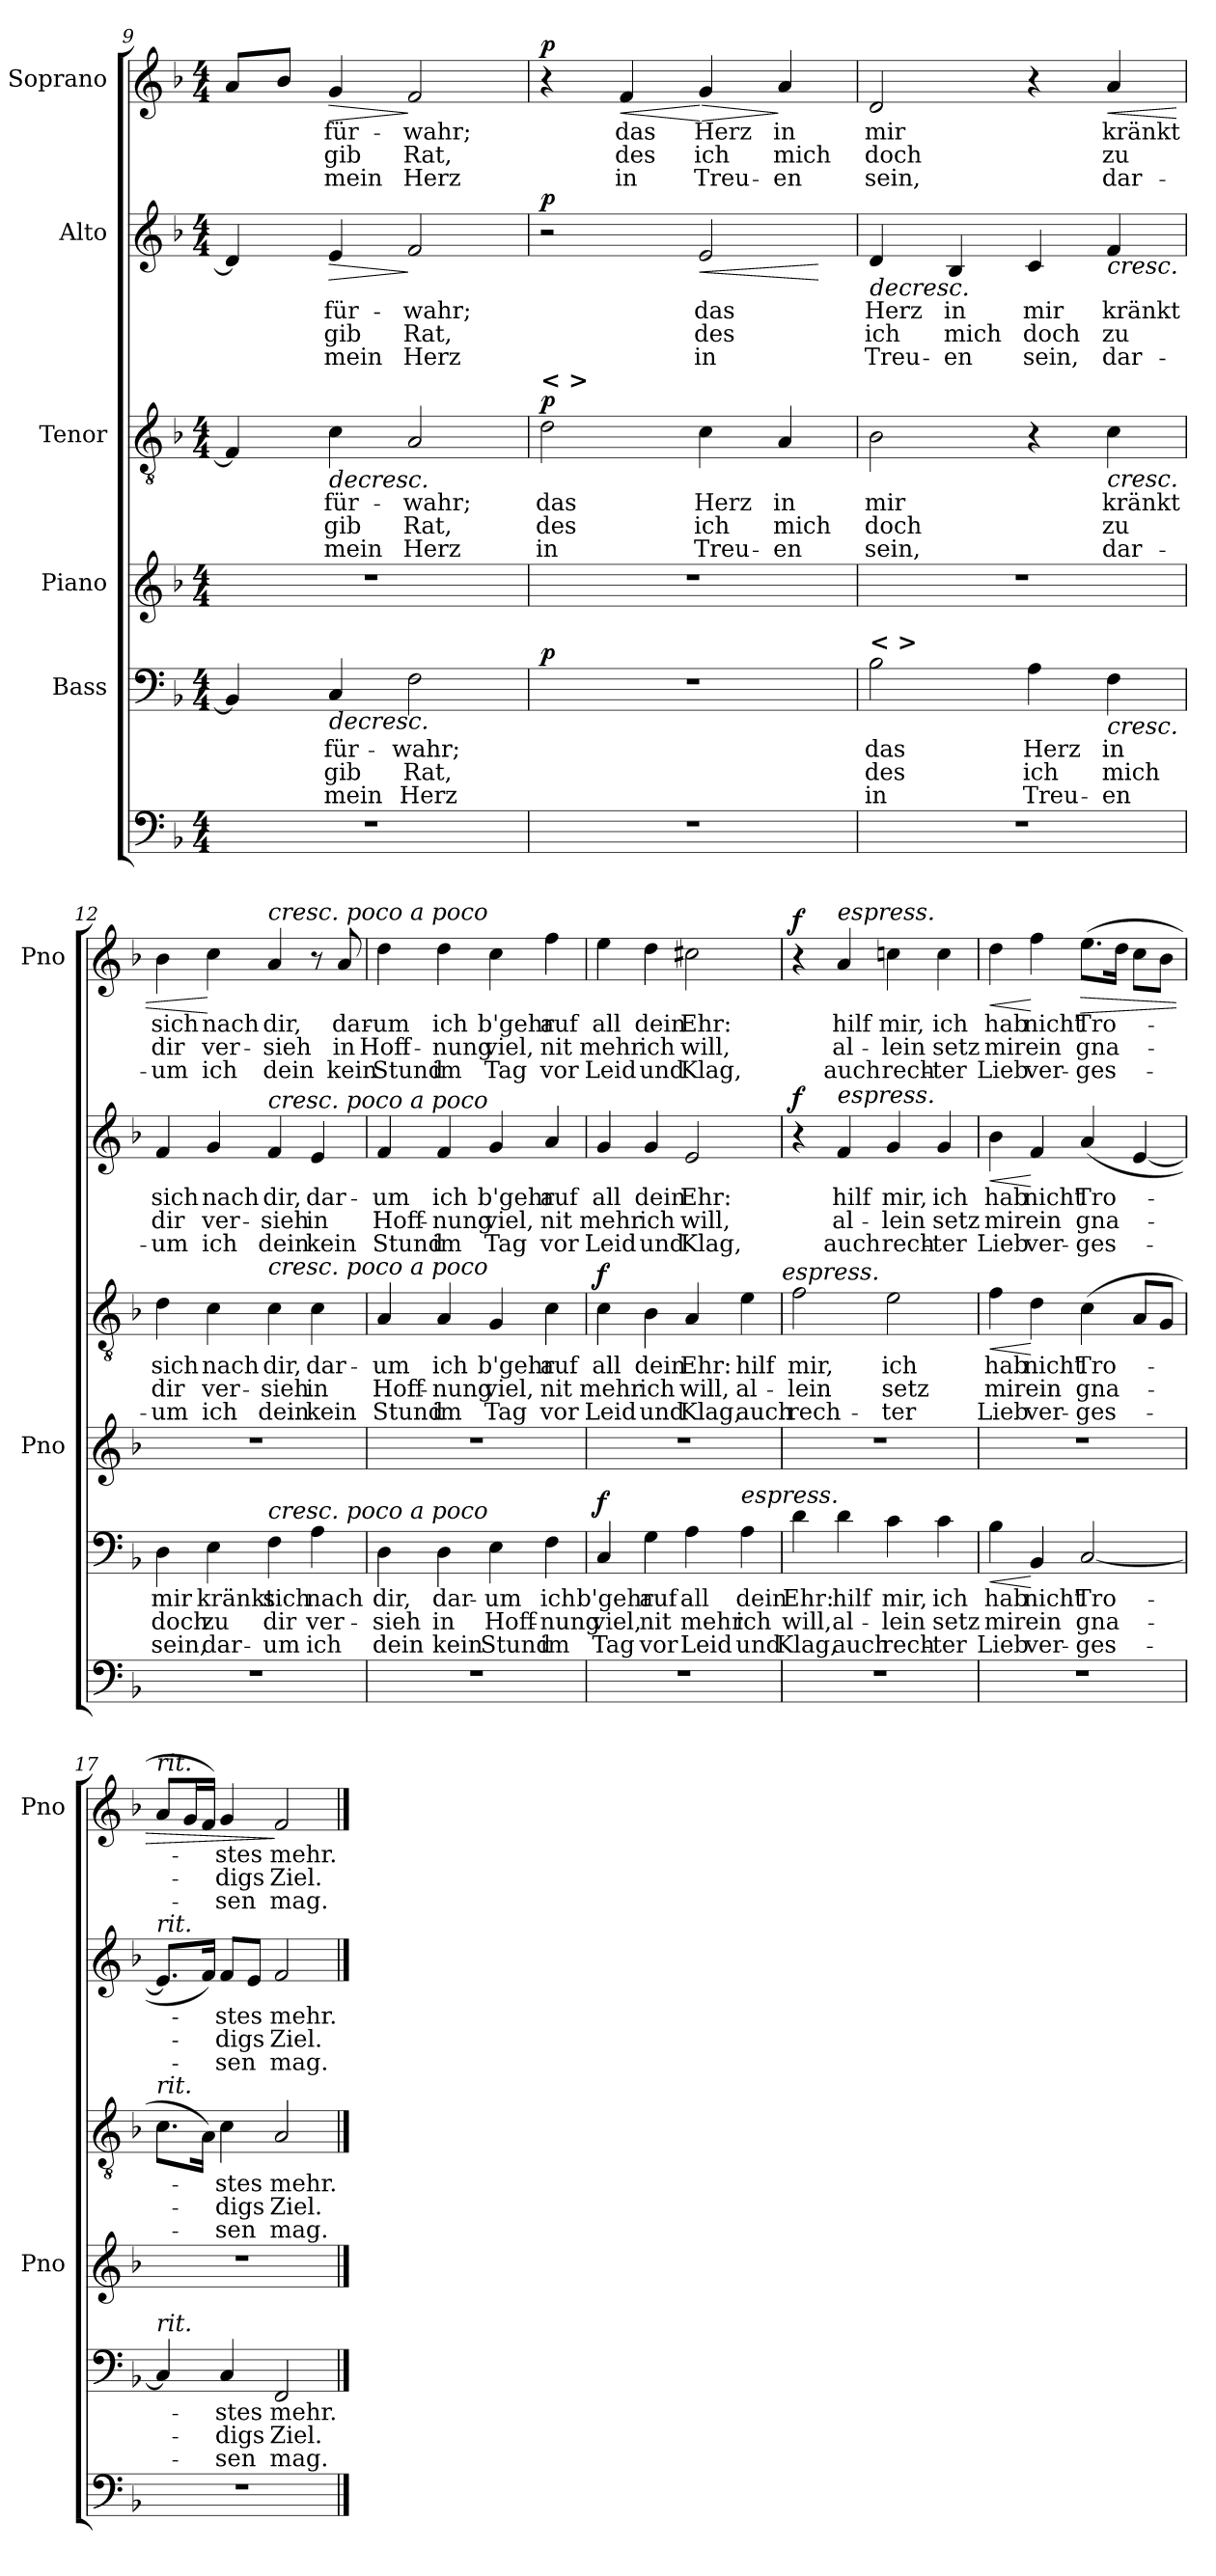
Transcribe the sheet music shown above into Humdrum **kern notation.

**kern	**kern	**text	**text	**text	**dynam	**kern	**kern	**text	**text	**text	**dynam	**kern	**text	**text	**text	**dynam	**kern	**text	**text	**text	**dynam
*part6	*part5	*part5	*part5	*part5	*part5	*part4	*part3	*part3	*part3	*part3	*part3	*part2	*part2	*part2	*part2	*part2	*part1	*part1	*part1	*part1	*part1
*staff6	*staff5	*staff5	*staff5	*staff5	*staff5	*staff4	*staff3	*staff3	*staff3	*staff3	*staff3	*staff2	*staff2	*staff2	*staff2	*staff2	*staff1	*staff1	*staff1	*staff1	*staff1
*	*I"Bass	*	*	*	*	*I"Piano	*I"Tenor	*	*	*	*	*I"Alto	*	*	*	*	*I"Soprano	*	*	*	*
*	*	*	*	*	*	*I'Pno	*	*	*	*	*	*	*	*	*	*	*I'Pno	*	*	*	*
!!LO:PB:g=z
*clefF4	*clefF4	*	*	*	*	*clefG2	*clefGv2	*	*	*	*	*clefG2	*	*	*	*	*clefG2	*	*	*	*
*k[b-]	*k[b-]	*	*	*	*	*k[b-]	*k[b-]	*	*	*	*	*k[b-]	*	*	*	*	*k[b-]	*	*	*	*
*F:	*F:	*	*	*	*	*F:	*F:	*	*	*	*	*F:	*	*	*	*	*F:	*	*	*	*
*M4/4	*M4/4	*	*	*	*	*M4/4	*M4/4	*	*	*	*	*M4/4	*	*	*	*	*M4/4	*	*	*	*
=9	=9	=9	=9	=9	=9	=9	=9	=9	=9	=9	=9	=9	=9	=9	=9	=9	=9	=9	=9	=9	=9
1r	4BB-/]	.	.	.	.	1r	4F/]	.	.	.	.	4d/]	.	.	.	.	8a/L	.	.	.	.
.	.	.	.	.	.	.	.	.	.	.	.	.	.	.	.	.	8b-/J	.	.	.	.
!	!	!LO:LY:b	!LO:LY:b	!LO:LY:b	!LO:HP:b	!	!	!LO:LY:b	!LO:LY:b	!LO:LY:b	!LO:HP:b	!	!LO:LY:b	!LO:LY:b	!LO:LY:b	!LO:HP:b	!	!LO:LY:b	!LO:LY:b	!LO:LY:b	!LO:HP:b
.	4C/	für-	gib	mein	>	.	4c\	für-	gib	mein	>	4e/	für-	gib	mein	>	4g/	für-	gib	mein	>
!	!	!LO:LY:b	!LO:LY:b	!LO:LY:b	!	!	!	!LO:LY:b	!LO:LY:b	!LO:LY:b	!	!	!LO:LY:b	!LO:LY:b	!LO:LY:b	!	!	!LO:LY:b	!LO:LY:b	!LO:LY:b	!
.	2F\	-wahr;	Rat,	Herz	.	.	2A/	-wahr;	Rat,	Herz	.	2f/	-wahr;	Rat,	Herz	]	2f/	-wahr;	Rat,	Herz	]
=10	=10	=10	=10	=10	=10	=10	=10	=10	=10	=10	=10	=10	=10	=10	=10	=10	=10	=10	=10	=10	=10
!	!	!	!	!	!	!	!LO:TX:a:B:t=< >	!	!	!	!	!	!	!	!	!	!	!	!	!	!
!	!	!	!	!	!LO:DY:b	!	!	!LO:LY:b	!LO:LY:b	!LO:LY:b	!LO:DY:b	!	!	!	!	!LO:DY:b	!	!	!	!	!LO:DY:b
1r	1r	.	.	.	p	1r	2d\	das	des	in	p	2r	.	.	.	p	4r	.	.	.	p
!	!	!	!	!	!	!	!	!	!	!	!	!	!	!	!	!	!	!LO:LY:b	!LO:LY:b	!LO:LY:b	!LO:HP:b
.	.	.	.	.	.	.	.	.	.	.	.	.	.	.	.	.	4f/	das	des	in	<
!	!	!	!	!	!	!	!	!LO:LY:b	!LO:LY:b	!LO:LY:b	!	!	!LO:LY:b	!LO:LY:b	!LO:LY:b	!LO:HP:b	!	!LO:LY:b	!LO:LY:b	!LO:LY:b	!LO:HP:n=1:b
.	.	.	.	.	.	.	4c\	Herz	ich	Treu-	.	2e/	das	des	in	<	4g/	Herz	ich	Treu-	[ >
!	!	!	!	!	!	!	!	!LO:LY:b	!LO:LY:b	!LO:LY:b	!	!	!	!	!	!	!	!LO:LY:b	!LO:LY:b	!LO:LY:b	!
.	.	.	.	.	.	.	4A/	in	mich	-en	.	.	.	.	.	.	4a/	in	mich	-en	]
.	.	.	.	.	.	.	.	.	.	.	.	.	.	.	.	[	.	.	.	.	.
=11	=11	=11	=11	=11	=11	=11	=11	=11	=11	=11	=11	=11	=11	=11	=11	=11	=11	=11	=11	=11	=11
!	!LO:TX:a:B:t=< >	!	!	!	!	!	!	!	!	!	!	!	!	!	!	!	!	!	!	!	!
!	!	!LO:LY:b	!LO:LY:b	!LO:LY:b	!	!	!	!LO:LY:b	!LO:LY:b	!LO:LY:b	!	!	!LO:LY:b	!LO:LY:b	!LO:LY:b	!LO:HP:b	!	!LO:LY:b	!LO:LY:b	!LO:LY:b	!
1r	2B-\	das	des	in	.	1r	2B-\	mir	doch	sein,	.	4d/	Herz	ich	Treu-	>	2d/	mir	doch	sein,	.
!	!	!	!	!	!	!	!	!	!	!	!	!	!LO:LY:b	!LO:LY:b	!LO:LY:b	!	!	!	!	!	!
.	.	.	.	.	.	.	.	.	.	.	.	4B-/	in	mich	-en	.	.	.	.	.	.
!	!	!LO:LY:b	!LO:LY:b	!LO:LY:b	!	!	!	!	!	!	!	!	!LO:LY:b	!LO:LY:b	!LO:LY:b	!	!	!	!	!	!
.	4A\	Herz	ich	Treu-	.	.	4r	.	.	.	.	4c/	mir	doch	sein,	.	4r	.	.	.	.
!	!	!LO:LY:b	!LO:LY:b	!LO:LY:b	!LO:HP:b	!	!	!LO:LY:b	!LO:LY:b	!LO:LY:b	!LO:HP:b	!	!LO:LY:b	!LO:LY:b	!LO:LY:b	!LO:HP:b	!	!LO:LY:b	!LO:LY:b	!LO:LY:b	!LO:HP:b
.	4F\	in	mich	-en	<	.	4c\	kränkt	zu	dar-	<	4f/	kränkt	zu	dar-	<	4a/	kränkt	zu	dar-	<
=12	=12	=12	=12	=12	=12	=12	=12	=12	=12	=12	=12	=12	=12	=12	=12	=12	=12	=12	=12	=12	=12
!	!	!LO:LY:b	!LO:LY:b	!LO:LY:b	!	!	!	!LO:LY:b	!LO:LY:b	!LO:LY:b	!	!	!LO:LY:b	!LO:LY:b	!LO:LY:b	!	!	!LO:LY:b	!LO:LY:b	!LO:LY:b	!
1r	4D\	mir	doch	sein,	.	1r	4d\	sich	dir	-um	.	4f/	sich	dir	-um	.	4b-\	sich	dir	-um	.
!	!	!LO:LY:b	!LO:LY:b	!LO:LY:b	!	!	!	!LO:LY:b	!LO:LY:b	!LO:LY:b	!	!	!LO:LY:b	!LO:LY:b	!LO:LY:b	!	!	!LO:LY:b	!LO:LY:b	!LO:LY:b	!
.	4E\	kränkt	zu	dar-	]	.	4c\	nach	ver-	ich	]	4g/	nach	ver-	ich	]	4cc\	nach	ver-	ich	[
!	!	!	!	!	!	!	!	!	!	!	!	!	!	!	!	!	!LO:TX:a:i:t=cresc. poco a poco	!	!	!	!
!	!	!	!	!	!	!	!	!	!	!	!	!LO:TX:a:i:t=cresc. poco a poco	!	!	!	!	!	!	!	!	!
!	!	!	!	!	!	!	!LO:TX:a:i:t=cresc. poco a poco	!	!	!	!	!	!	!	!	!	!	!	!	!	!
!	!LO:TX:a:i:t=cresc. poco a poco	!	!	!	!	!	!	!	!	!	!	!	!	!	!	!	!	!	!	!	!
!	!	!LO:LY:b	!LO:LY:b	!LO:LY:b	!	!	!	!LO:LY:b	!LO:LY:b	!LO:LY:b	!	!	!LO:LY:b	!LO:LY:b	!LO:LY:b	!	!	!LO:LY:b	!LO:LY:b	!LO:LY:b	!
.	4F\	sich	dir	-um	.	.	4c\	dir,	-sieh	dein	.	4f/	dir,	-sieh	dein	.	4a/	dir,	-sieh	dein	.
!	!	!LO:LY:b	!LO:LY:b	!LO:LY:b	!	!	!	!LO:LY:b	!LO:LY:b	!LO:LY:b	!	!	!LO:LY:b	!LO:LY:b	!LO:LY:b	!	!	!	!	!	!
.	4A\	nach	ver-	ich	.	.	4c\	dar-	in	kein	.	4e/	dar-	in	kein	.	8r	.	.	.	.
!	!	!	!	!	!	!	!	!	!	!	!	!	!	!	!	!	!	!LO:LY:b	!LO:LY:b	!LO:LY:b	!
.	.	.	.	.	.	.	.	.	.	.	.	.	.	.	.	.	8a/	dar-	in	kein	.
!!LO:PB:g=z
=13	=13	=13	=13	=13	=13	=13	=13	=13	=13	=13	=13	=13	=13	=13	=13	=13	=13	=13	=13	=13	=13
!	!	!LO:LY:b	!LO:LY:b	!LO:LY:b	!	!	!	!LO:LY:b	!LO:LY:b	!LO:LY:b	!	!	!LO:LY:b	!LO:LY:b	!LO:LY:b	!	!	!LO:LY:b	!LO:LY:b	!LO:LY:b	!
1r	4D\	dir,	-sieh	dein	.	1r	4A/	-um	Hoff-	Stund	.	4f/	-um	Hoff-	Stund	.	4dd\	-um	Hoff-	Stund	.
!	!	!LO:LY:b	!LO:LY:b	!LO:LY:b	!	!	!	!LO:LY:b	!LO:LY:b	!LO:LY:b	!	!	!LO:LY:b	!LO:LY:b	!LO:LY:b	!	!	!LO:LY:b	!LO:LY:b	!LO:LY:b	!
.	4D\	dar-	in	kein	.	.	4A/	ich	-nung	im	.	4f/	ich	-nung	im	.	4dd\	ich	-nung	im	.
!	!	!LO:LY:b	!LO:LY:b	!LO:LY:b	!	!	!	!LO:LY:b	!LO:LY:b	!LO:LY:b	!	!	!LO:LY:b	!LO:LY:b	!LO:LY:b	!	!	!LO:LY:b	!LO:LY:b	!LO:LY:b	!
.	4E\	-um	Hoff-	Stund	.	.	4G/	b'gehr	viel,	Tag	.	4g/	b'gehr	viel,	Tag	.	4cc\	b'gehr	viel,	Tag	.
!	!	!LO:LY:b	!LO:LY:b	!LO:LY:b	!	!	!	!LO:LY:b	!LO:LY:b	!LO:LY:b	!	!	!LO:LY:b	!LO:LY:b	!LO:LY:b	!	!	!LO:LY:b	!LO:LY:b	!LO:LY:b	!
.	4F\	ich	-nung	im	.	.	4c\	auf	nit	vor	.	4a/	auf	nit	vor	.	4ff\	auf	nit	vor	.
!!LO:PB:g=z
=14	=14	=14	=14	=14	=14	=14	=14	=14	=14	=14	=14	=14	=14	=14	=14	=14	=14	=14	=14	=14	=14
!	!	!LO:LY:b	!LO:LY:b	!LO:LY:b	!LO:DY:b	!	!	!LO:LY:b	!LO:LY:b	!LO:LY:b	!LO:DY:b	!	!LO:LY:b	!LO:LY:b	!LO:LY:b	!	!	!LO:LY:b	!LO:LY:b	!LO:LY:b	!
1r	4C/	b'gehr	viel,	Tag	f	1r	4c\	all	mehr	Leid	f	4g/	all	mehr	Leid	.	4ee\	all	mehr	Leid	.
!	!	!LO:LY:b	!LO:LY:b	!LO:LY:b	!	!	!	!LO:LY:b	!LO:LY:b	!LO:LY:b	!	!	!LO:LY:b	!LO:LY:b	!LO:LY:b	!	!	!LO:LY:b	!LO:LY:b	!LO:LY:b	!
.	4G\	auf	nit	vor	.	.	4B-\	dein	ich	und	.	4g/	dein	ich	und	.	4dd\	dein	ich	und	.
!	!	!LO:LY:b	!LO:LY:b	!LO:LY:b	!	!	!	!LO:LY:b	!LO:LY:b	!LO:LY:b	!	!	!LO:LY:b	!LO:LY:b	!LO:LY:b	!	!	!LO:LY:b	!LO:LY:b	!LO:LY:b	!
.	4A\	all	mehr	Leid	.	.	4A/	Ehr:	will,	Klag,	.	2e/	Ehr:	will,	Klag,	.	2cc#X\	Ehr:	will,	Klag,	.
!	!LO:TX:a:i:t=espress.	!	!	!	!	!	!	!	!	!	!	!	!	!	!	!	!	!	!	!	!
!	!	!LO:LY:b	!LO:LY:b	!LO:LY:b	!	!	!	!LO:LY:b	!LO:LY:b	!LO:LY:b	!	!	!	!	!	!	!	!	!	!	!
.	4A\	dein	ich	und	.	.	4e\	hilf	al-	auch	.	.	.	.	.	.	.	.	.	.	.
!	!	!	!	!	!	!	!LO:TX:a:i:t=espress.	!	!	!	!	!	!	!	!	!	!	!	!	!	!
=15	=15	=15	=15	=15	=15	=15	=15	=15	=15	=15	=15	=15	=15	=15	=15	=15	=15	=15	=15	=15	=15
!	!	!LO:LY:b	!LO:LY:b	!LO:LY:b	!	!	!	!LO:LY:b	!LO:LY:b	!LO:LY:b	!	!	!	!	!	!LO:DY:b	!	!	!	!	!LO:DY:b
1r	4d\	Ehr:	will,	Klag,	.	1r	2f\	mir,	-lein	rech-	.	4r	.	.	.	f	4r	.	.	.	f
!	!	!	!	!	!	!	!	!	!	!	!	!	!	!	!	!	!LO:TX:a:i:t=espress.	!	!	!	!
!	!	!	!	!	!	!	!	!	!	!	!	!LO:TX:a:i:t=espress.	!	!	!	!	!	!	!	!	!
!	!	!LO:LY:b	!LO:LY:b	!LO:LY:b	!	!	!	!	!	!	!	!	!LO:LY:b	!LO:LY:b	!LO:LY:b	!	!	!LO:LY:b	!LO:LY:b	!LO:LY:b	!
.	4d\	hilf	al-	auch	.	.	.	.	.	.	.	4f/	hilf	al-	auch	.	4a/	hilf	al-	auch	.
!	!	!LO:LY:b	!LO:LY:b	!LO:LY:b	!	!	!	!LO:LY:b	!LO:LY:b	!LO:LY:b	!	!	!LO:LY:b	!LO:LY:b	!LO:LY:b	!	!	!LO:LY:b	!LO:LY:b	!LO:LY:b	!
.	4c\	mir,	-lein	rech-	.	.	2e\	ich	setz	-ter	.	4g/	mir,	-lein	rech-	.	4ccn\	mir,	-lein	rech-	.
!	!	!LO:LY:b	!LO:LY:b	!LO:LY:b	!	!	!	!	!	!	!	!	!LO:LY:b	!LO:LY:b	!LO:LY:b	!	!	!LO:LY:b	!LO:LY:b	!LO:LY:b	!
.	4c\	ich	setz	-ter	.	.	.	.	.	.	.	4g/	ich	setz	-ter	.	4cc\	ich	setz	-ter	.
=16	=16	=16	=16	=16	=16	=16	=16	=16	=16	=16	=16	=16	=16	=16	=16	=16	=16	=16	=16	=16	=16
!	!	!LO:LY:b	!LO:LY:b	!LO:LY:b	!LO:HP:b	!	!	!LO:LY:b	!LO:LY:b	!LO:LY:b	!LO:HP:b	!	!LO:LY:b	!LO:LY:b	!LO:LY:b	!LO:HP:b	!	!LO:LY:b	!LO:LY:b	!LO:LY:b	!LO:HP:b
1r	4B-\	hab	mir	Lieb	<	1r	4f\	hab	mir	Lieb	<	4b-\	hab	mir	Lieb	<	4dd\	hab	mir	Lieb	<
!	!	!LO:LY:b	!LO:LY:b	!LO:LY:b	!	!	!	!LO:LY:b	!LO:LY:b	!LO:LY:b	!	!	!LO:LY:b	!LO:LY:b	!LO:LY:b	!	!	!LO:LY:b	!LO:LY:b	!LO:LY:b	!
.	4BB-/	nicht	ein	ver-	[	.	4d\	nicht	ein	ver-	[	4f/	nicht	ein	ver-	[	4ff\	nicht	ein	ver-	[
!	!	!LO:LY:b	!LO:LY:b	!LO:LY:b	!	!	!	!LO:LY:b	!LO:LY:b	!LO:LY:b	!	!	!LO:LY:b	!LO:LY:b	!LO:LY:b	!	!	!LO:LY:b	!LO:LY:b	!LO:LY:b	!LO:HP:b
.	[2C/	Tro-	gna-	-ges-	.	.	(>4c\	Tro-	gna-	-ges-	.	(<4a/	Tro-	gna-	-ges-	.	(>8.ee\L	Tro-	gna-	-ges-	>
.	.	.	.	.	.	.	.	.	.	.	.	.	.	.	.	.	16dd\Jk	.	.	.	.
.	.	.	.	.	.	.	8A/L	.	.	.	.	[4e/	.	.	.	.	8cc\L	.	.	.	.
.	.	.	.	.	.	.	8G/J	.	.	.	.	.	.	.	.	.	8b-\J	.	.	.	.
=17	=17	=17	=17	=17	=17	=17	=17	=17	=17	=17	=17	=17	=17	=17	=17	=17	=17	=17	=17	=17	=17
!	!	!	!	!	!	!	!	!	!	!	!	!	!	!	!	!	!LO:TX:a:i:t=rit.	!	!	!	!
!	!	!	!	!	!	!	!	!	!	!	!	!LO:TX:a:i:t=rit.	!	!	!	!	!	!	!	!	!
!	!	!	!	!	!	!	!LO:TX:a:i:t=rit.	!	!	!	!	!	!	!	!	!	!	!	!	!	!
!	!LO:TX:a:i:t=rit.	!	!	!	!	!	!	!	!	!	!	!	!	!	!	!	!	!	!	!	!
1r	4C/]	.	.	.	.	1r	8.c\L	.	.	.	.	8.e/L]	.	.	.	.	8a/L	.	.	.	.
.	.	.	.	.	.	.	.	.	.	.	.	.	.	.	.	.	16g/L	.	.	.	.
.	.	.	.	.	.	.	16A\Jk)	.	.	.	.	16f/Jk)	.	.	.	.	16f/JJ)	.	.	.	.
!	!	!LO:LY:b	!LO:LY:b	!LO:LY:b	!	!	!	!LO:LY:b	!LO:LY:b	!LO:LY:b	!	!	!LO:LY:b	!LO:LY:b	!LO:LY:b	!	!	!LO:LY:b	!LO:LY:b	!LO:LY:b	!
.	4C/	-stes	-digs	-sen	.	.	4c\	-stes	-digs	-sen	.	8f/L	-stes	-digs	-sen	.	4g/	-stes	-digs	-sen	.
.	.	.	.	.	.	.	.	.	.	.	.	8e/J	.	.	.	[	.	.	.	.	.
!	!	!LO:LY:b	!LO:LY:b	!LO:LY:b	!	!	!	!LO:LY:b	!LO:LY:b	!LO:LY:b	!	!	!LO:LY:b	!LO:LY:b	!LO:LY:b	!	!	!LO:LY:b	!LO:LY:b	!LO:LY:b	!
.	2FF/	mehr.	Ziel.	mag.	[	.	2A/	mehr.	Ziel.	mag.	[	2f/	mehr.	Ziel.	mag.	.	2f/	mehr.	Ziel.	mag.	]
==	==	==	==	==	==	==	==	==	==	==	==	==	==	==	==	==	==	==	==	==	==
*-	*-	*-	*-	*-	*-	*-	*-	*-	*-	*-	*-	*-	*-	*-	*-	*-	*-	*-	*-	*-	*-
